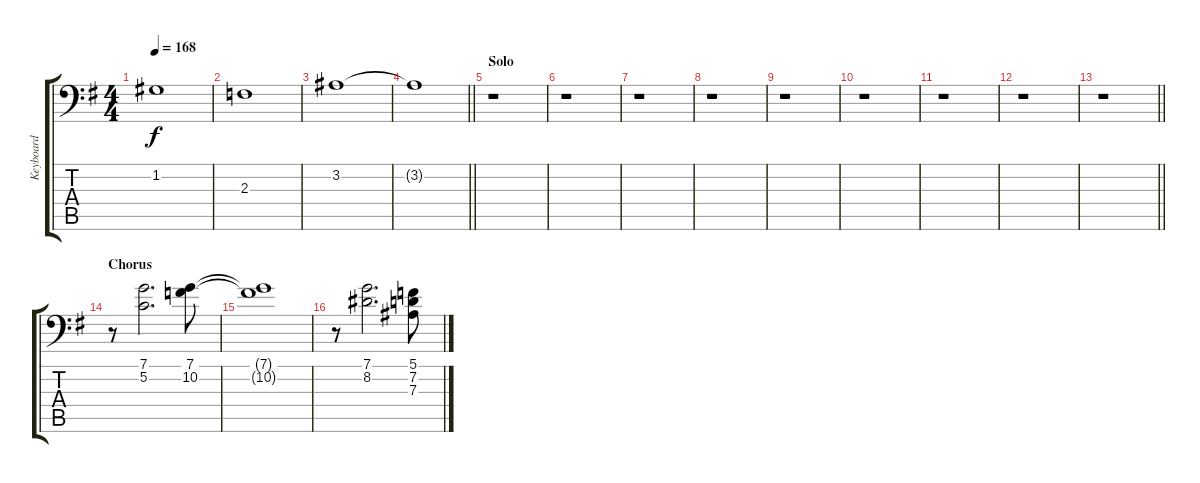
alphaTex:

\track ("Keyboard" "Keyboard") {instrument pad2warm}
\staff {score tabs}
\tuning (C4 G3 Eb3 Bb2 F2 Bb1) {hide}
\ts (4 4)
\tempo 168
\clef f4
\ks g
1.2.1{dy f} |
2.3.1 |
3.2.1 |
\barLineRight lightlight
3.2{t}.1 |
\section ("" "Solo")
r.1 |
r.1 |
r.1 |
r.1 |
r.1 |
r.1 |
r.1 |
r.1 |
\barLineRight lightlight
r.1 |
\section ("" "Chorus")
r.8 (7.1 5.2).2{d} (7.1 10.2).8 |
(7.1{t} 10.2{t}).1 |
r.8 (7.1 8.2).2{d} (5.1 7.2 7.3).8
